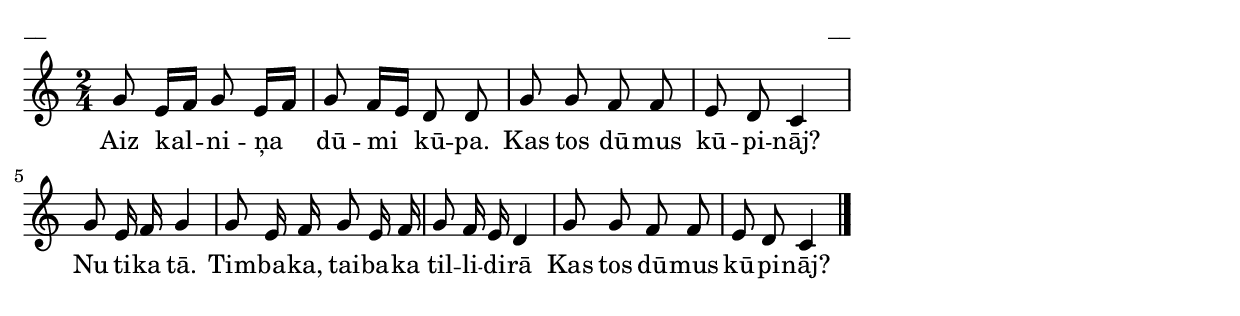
\version "2.13.16"
%\header {
%    title = "Aiz kalniņa dūmi kūp"
%}
\paper {
line-width = 14\cm
left-margin = 0.4\cm
between-system-padding = 0.1\cm
between-system-space = 0.1\cm
}
\layout {
indent = #0
ragged-last = ##f
}

voiceA = \relative c'' {
\clef "treble"
\key c \major
\time 2/4
g8 e16[ f] g8 e16[ f] | g8 f16[ e] d8 d | 
g8 g f f | e8 d c4 |
g'8 e16 f g4 | g8 e16 f g8 e16 f | 
g8 f16 e d4 |
g8 g f f | e8 d c4 |
\bar "|."
} 

lyricA = \lyricmode {
Aiz kal -- ni -- ņa dū -- mi kū -- pa. 
Kas tos dū -- mus kū -- pi -- nāj?
Nu ti -- ka tā. Tim -- ba -- ka, 
tai -- ba -- ka til -- li -- di -- rā
Kas tos dū -- mus kū -- pi -- nāj?
} 

fullScore = <<
\new Staff {
<<
\new Voice = "voiceA" { \oneVoice \autoBeamOff \voiceA }
\lyricsto "voiceA" \new Lyrics \lyricA
>>
}
>>

\score {
\fullScore
\header { piece = "__" opus = "__" }
}
\markup { \with-color #(x11-color 'white) \sans \smaller "__" }
\score {
\unfoldRepeats
\fullScore
\midi {
\context { \Staff \remove "Staff_performer" }
\context { \Voice \consists "Staff_performer" }
}
}


